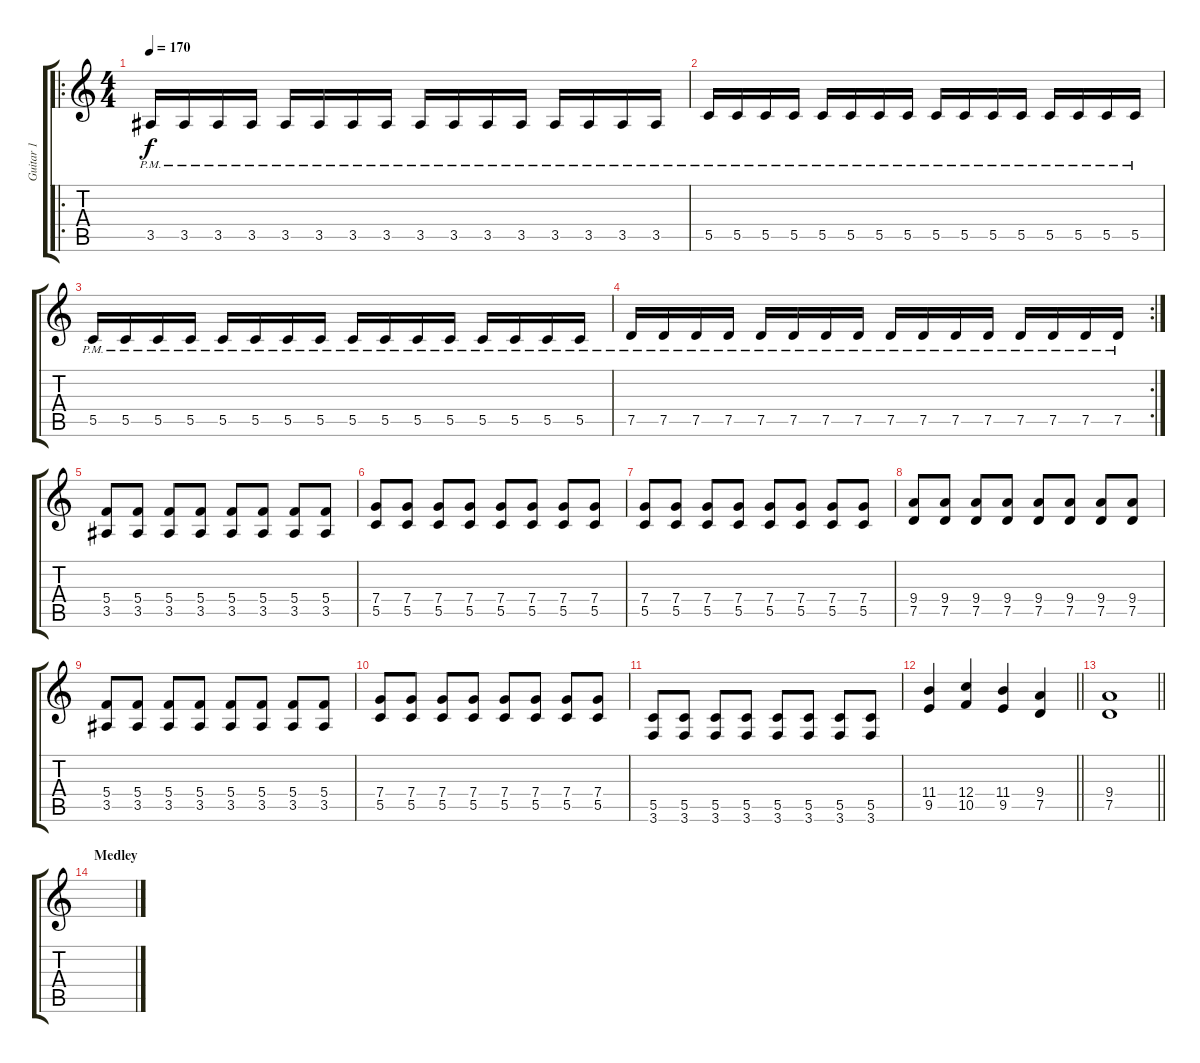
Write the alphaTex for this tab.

\track ("Guitar 1" "Guitar 1") {instrument distortionguitar}
\staff {score tabs}
\tuning (D4 A3 F3 C3 G2 D2) {hide}
\ro
\ts (4 4)
\tempo 170
\clef g2
\ks c
3.5{pm}.16{dy f} 3.5{pm}.16 3.5{pm}.16 3.5{pm}.16 3.5{pm}.16 3.5{pm}.16 3.5{pm}.16 3.5{pm}.16 3.5{pm}.16 3.5{pm}.16 3.5{pm}.16 3.5{pm}.16 3.5{pm}.16 3.5{pm}.16 3.5{pm}.16 3.5{pm}.16 |
5.5{pm}.16 5.5{pm}.16 5.5{pm}.16 5.5{pm}.16 5.5{pm}.16 5.5{pm}.16 5.5{pm}.16 5.5{pm}.16 5.5{pm}.16 5.5{pm}.16 5.5{pm}.16 5.5{pm}.16 5.5{pm}.16 5.5{pm}.16 5.5{pm}.16 5.5{pm}.16 |
5.5{pm}.16 5.5{pm}.16 5.5{pm}.16 5.5{pm}.16 5.5{pm}.16 5.5{pm}.16 5.5{pm}.16 5.5{pm}.16 5.5{pm}.16 5.5{pm}.16 5.5{pm}.16 5.5{pm}.16 5.5{pm}.16 5.5{pm}.16 5.5{pm}.16 5.5{pm}.16 |
\rc 2
7.5{pm}.16 7.5{pm}.16 7.5{pm}.16 7.5{pm}.16 7.5{pm}.16 7.5{pm}.16 7.5{pm}.16 7.5{pm}.16 7.5{pm}.16 7.5{pm}.16 7.5{pm}.16 7.5{pm}.16 7.5{pm}.16 7.5{pm}.16 7.5{pm}.16 7.5{pm}.16 |
(5.4 3.5).8 (5.4 3.5).8 (5.4 3.5).8 (5.4 3.5).8 (5.4 3.5).8 (5.4 3.5).8 (5.4 3.5).8 (5.4 3.5).8 |
(7.4 5.5).8 (7.4 5.5).8 (7.4 5.5).8 (7.4 5.5).8 (7.4 5.5).8 (7.4 5.5).8 (7.4 5.5).8 (7.4 5.5).8 |
(7.4 5.5).8 (7.4 5.5).8 (7.4 5.5).8 (7.4 5.5).8 (7.4 5.5).8 (7.4 5.5).8 (7.4 5.5).8 (7.4 5.5).8 |
(9.4 7.5).8 (9.4 7.5).8 (9.4 7.5).8 (9.4 7.5).8 (9.4 7.5).8 (9.4 7.5).8 (9.4 7.5).8 (9.4 7.5).8 |
(5.4 3.5).8 (5.4 3.5).8 (5.4 3.5).8 (5.4 3.5).8 (5.4 3.5).8 (5.4 3.5).8 (5.4 3.5).8 (5.4 3.5).8 |
(7.4 5.5).8 (7.4 5.5).8 (7.4 5.5).8 (7.4 5.5).8 (7.4 5.5).8 (7.4 5.5).8 (7.4 5.5).8 (7.4 5.5).8 |
(5.5 3.6).8 (5.5 3.6).8 (5.5 3.6).8 (5.5 3.6).8 (5.5 3.6).8 (5.5 3.6).8 (5.5 3.6).8 (5.5 3.6).8 |
\barLineRight lightlight
(11.4 9.5).4 (12.4 10.5).4 (11.4 9.5).4 (9.4 7.5).4 |
\barLineRight lightlight
(9.4 7.5).1 |
\section ("" "Medley")
